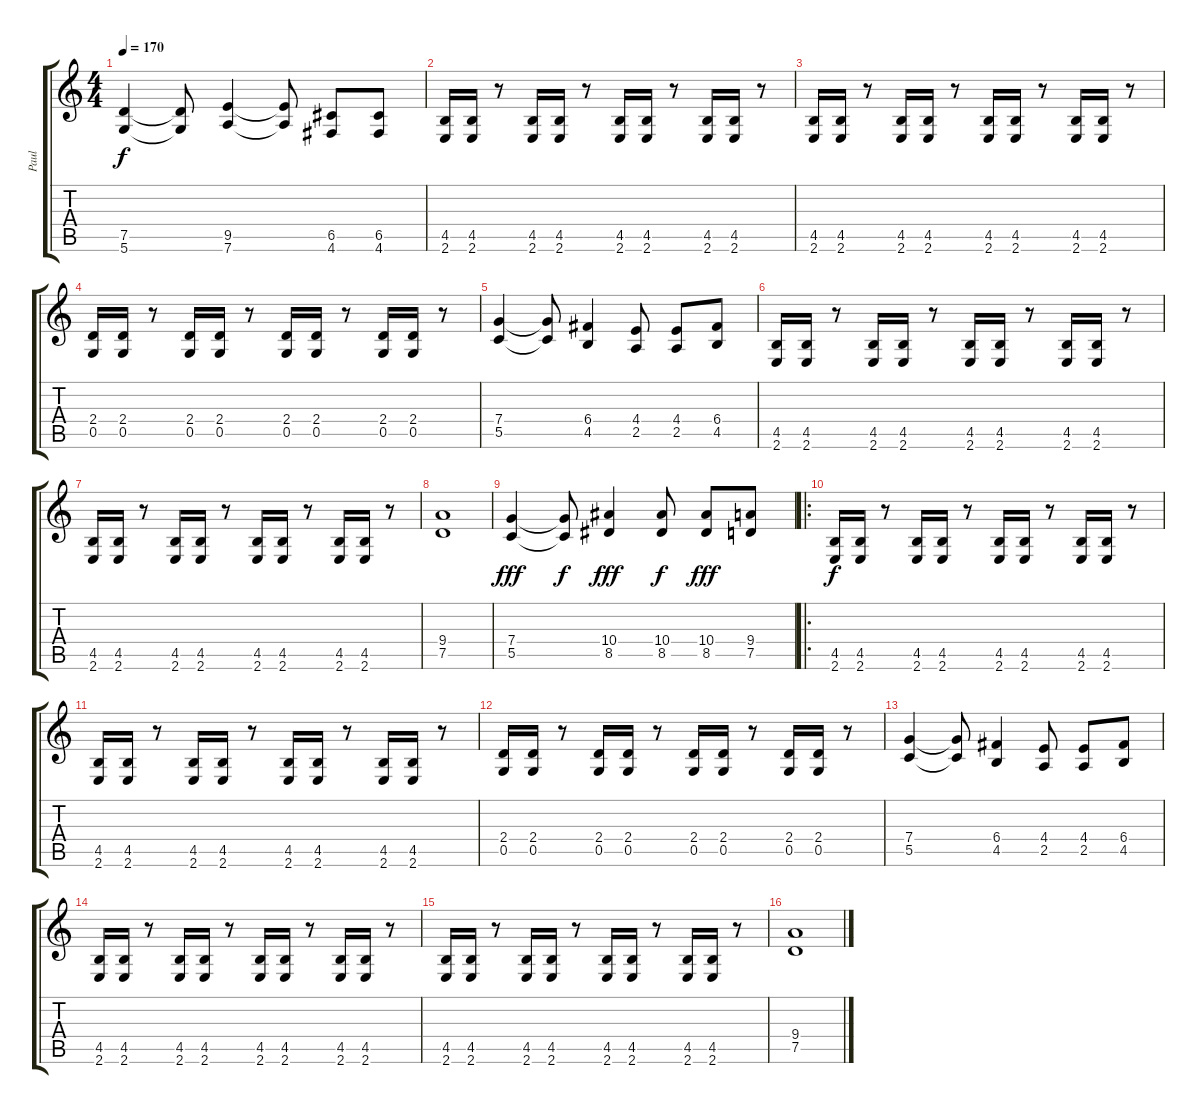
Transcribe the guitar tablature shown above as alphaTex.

\track ("Paul" "Paul") {instrument distortionguitar}
\staff {score tabs}
\tuning (D4 A3 F3 C3 G2 D2) {hide}
\ts (4 4)
\tempo 170
\clef g2
\ks c
(7.5 5.6).4{dy f} (7.5{t} 5.6{t}).8 (9.5 7.6).4 (9.5{t} 7.6{t}).8 (6.5 4.6).8 (6.5 4.6).8 |
(4.5 2.6).16 (4.5 2.6).16 r.8 (4.5 2.6).16 (4.5 2.6).16 r.8 (4.5 2.6).16 (4.5 2.6).16 r.8 (4.5 2.6).16 (4.5 2.6).16 r.8 |
(4.5 2.6).16 (4.5 2.6).16 r.8 (4.5 2.6).16 (4.5 2.6).16 r.8 (4.5 2.6).16 (4.5 2.6).16 r.8 (4.5 2.6).16 (4.5 2.6).16 r.8 |
(2.4 0.5).16 (2.4 0.5).16 r.8 (2.4 0.5).16 (2.4 0.5).16 r.8 (2.4 0.5).16 (2.4 0.5).16 r.8 (2.4 0.5).16 (2.4 0.5).16 r.8 |
(7.4 5.5).4 (7.4{t} 5.5{t}).8 (6.4 4.5).4 (4.4 2.5).8 (4.4 2.5).8 (6.4 4.5).8 |
(4.5 2.6).16 (4.5 2.6).16 r.8 (4.5 2.6).16 (4.5 2.6).16 r.8 (4.5 2.6).16 (4.5 2.6).16 r.8 (4.5 2.6).16 (4.5 2.6).16 r.8 |
(4.5 2.6).16 (4.5 2.6).16 r.8 (4.5 2.6).16 (4.5 2.6).16 r.8 (4.5 2.6).16 (4.5 2.6).16 r.8 (4.5 2.6).16 (4.5 2.6).16 r.8 |
(9.4 7.5).1 |
(7.4 5.5).4{dy fff} (7.4{t} 5.5{t}).8{dy f} (10.4 8.5).4{dy fff} (10.4 8.5).8{dy f} (10.4 8.5).8{dy fff} (9.4 7.5).8 |
\ro
(4.5 2.6).16{dy f} (4.5 2.6).16 r.8 (4.5 2.6).16 (4.5 2.6).16 r.8 (4.5 2.6).16 (4.5 2.6).16 r.8 (4.5 2.6).16 (4.5 2.6).16 r.8 |
(4.5 2.6).16 (4.5 2.6).16 r.8 (4.5 2.6).16 (4.5 2.6).16 r.8 (4.5 2.6).16 (4.5 2.6).16 r.8 (4.5 2.6).16 (4.5 2.6).16 r.8 |
(2.4 0.5).16 (2.4 0.5).16 r.8 (2.4 0.5).16 (2.4 0.5).16 r.8 (2.4 0.5).16 (2.4 0.5).16 r.8 (2.4 0.5).16 (2.4 0.5).16 r.8 |
(7.4 5.5).4 (7.4{t} 5.5{t}).8 (6.4 4.5).4 (4.4 2.5).8 (4.4 2.5).8 (6.4 4.5).8 |
(4.5 2.6).16 (4.5 2.6).16 r.8 (4.5 2.6).16 (4.5 2.6).16 r.8 (4.5 2.6).16 (4.5 2.6).16 r.8 (4.5 2.6).16 (4.5 2.6).16 r.8 |
(4.5 2.6).16 (4.5 2.6).16 r.8 (4.5 2.6).16 (4.5 2.6).16 r.8 (4.5 2.6).16 (4.5 2.6).16 r.8 (4.5 2.6).16 (4.5 2.6).16 r.8 |
(9.4 7.5).1
